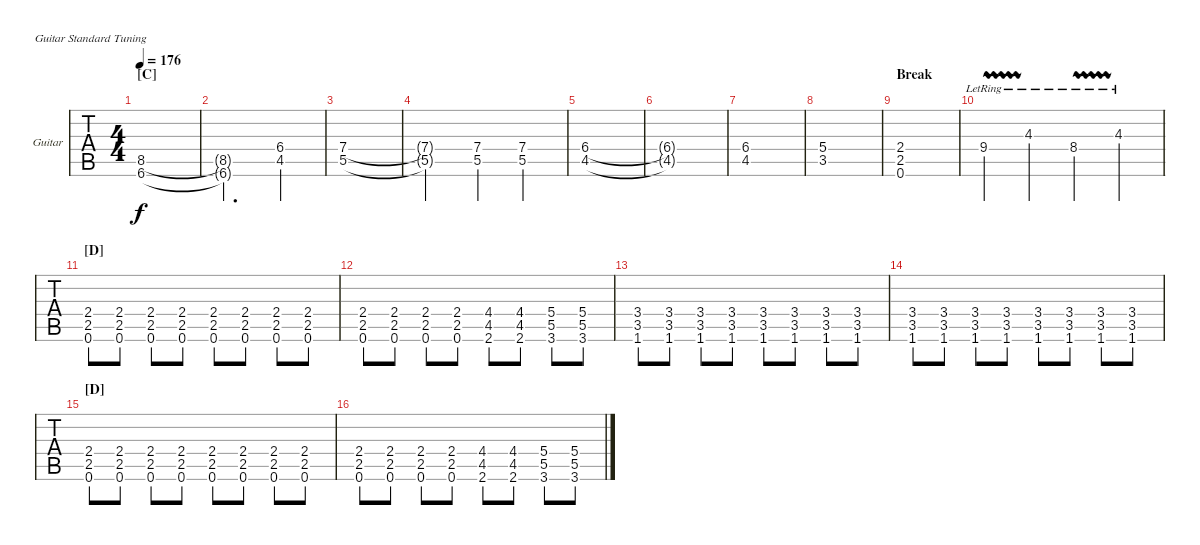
\defaultSystemsLayout 4
\bracketExtendMode groupsimilarinstruments
\firstSystemTrackNameOrientation horizontal
\otherSystemsTrackNameOrientation horizontal
\track ("Guitar" "Guitar") {instrument distortionguitar}
\staff {tabs}
\tuning (E4 B3 G3 D3 A2 E2)
\ts (4 4)
\section ("C" "")
\tempo 176
\clef g2
\ks c
(8.5 6.6).1{dy f} |
(8.5{t} 6.6{t}).2{d} (4.5 6.4).4 |
(5.5 7.4).1 |
(7.4{t} 5.5{t}).2 (5.5 7.4).4 (5.5 7.4).4 |
(4.5 6.4).1 |
(4.5{t} 6.4{t}).1 |
(4.5 6.4).1 |
(3.5 5.4).1 |
\section ("" "Break")
(0.6 2.5 2.4).1 |
9.4{vw lr}.4 4.3{lr}.4 8.4{vw lr}.4 4.3{lr}.4 |
\section ("D" "")
(0.6 2.5 2.4).8 (0.6 2.5 2.4).8 (0.6 2.5 2.4).8 (0.6 2.5 2.4).8 (0.6 2.5 2.4).8 (0.6 2.5 2.4).8 (0.6 2.5 2.4).8 (0.6 2.5 2.4).8 |
(0.6 2.5 2.4).8 (0.6 2.5 2.4).8 (0.6 2.5 2.4).8 (0.6 2.5 2.4).8 (2.6 4.5 4.4).8 (2.6 4.5 4.4).8 (3.6 5.4 5.5).8 (3.6 5.4 5.5).8 |
(1.6 3.5 3.4).8 (1.6 3.5 3.4).8 (1.6 3.5 3.4).8 (1.6 3.5 3.4).8 (1.6 3.5 3.4).8 (1.6 3.5 3.4).8 (1.6 3.5 3.4).8 (1.6 3.5 3.4).8 |
(1.6 3.5 3.4).8 (1.6 3.5 3.4).8 (1.6 3.5 3.4).8 (1.6 3.5 3.4).8 (1.6 3.5 3.4).8 (1.6 3.5 3.4).8 (1.6 3.5 3.4).8 (1.6 3.5 3.4).8 |
\section ("D" "")
(0.6 2.5 2.4).8 (0.6 2.5 2.4).8 (0.6 2.5 2.4).8 (0.6 2.5 2.4).8 (0.6 2.5 2.4).8 (0.6 2.5 2.4).8 (0.6 2.5 2.4).8 (0.6 2.5 2.4).8 |
(0.6 2.5 2.4).8 (0.6 2.5 2.4).8 (0.6 2.5 2.4).8 (0.6 2.5 2.4).8 (2.6 4.5 4.4).8 (2.6 4.5 4.4).8 (3.6 5.4 5.5).8 (3.6 5.4 5.5).8
